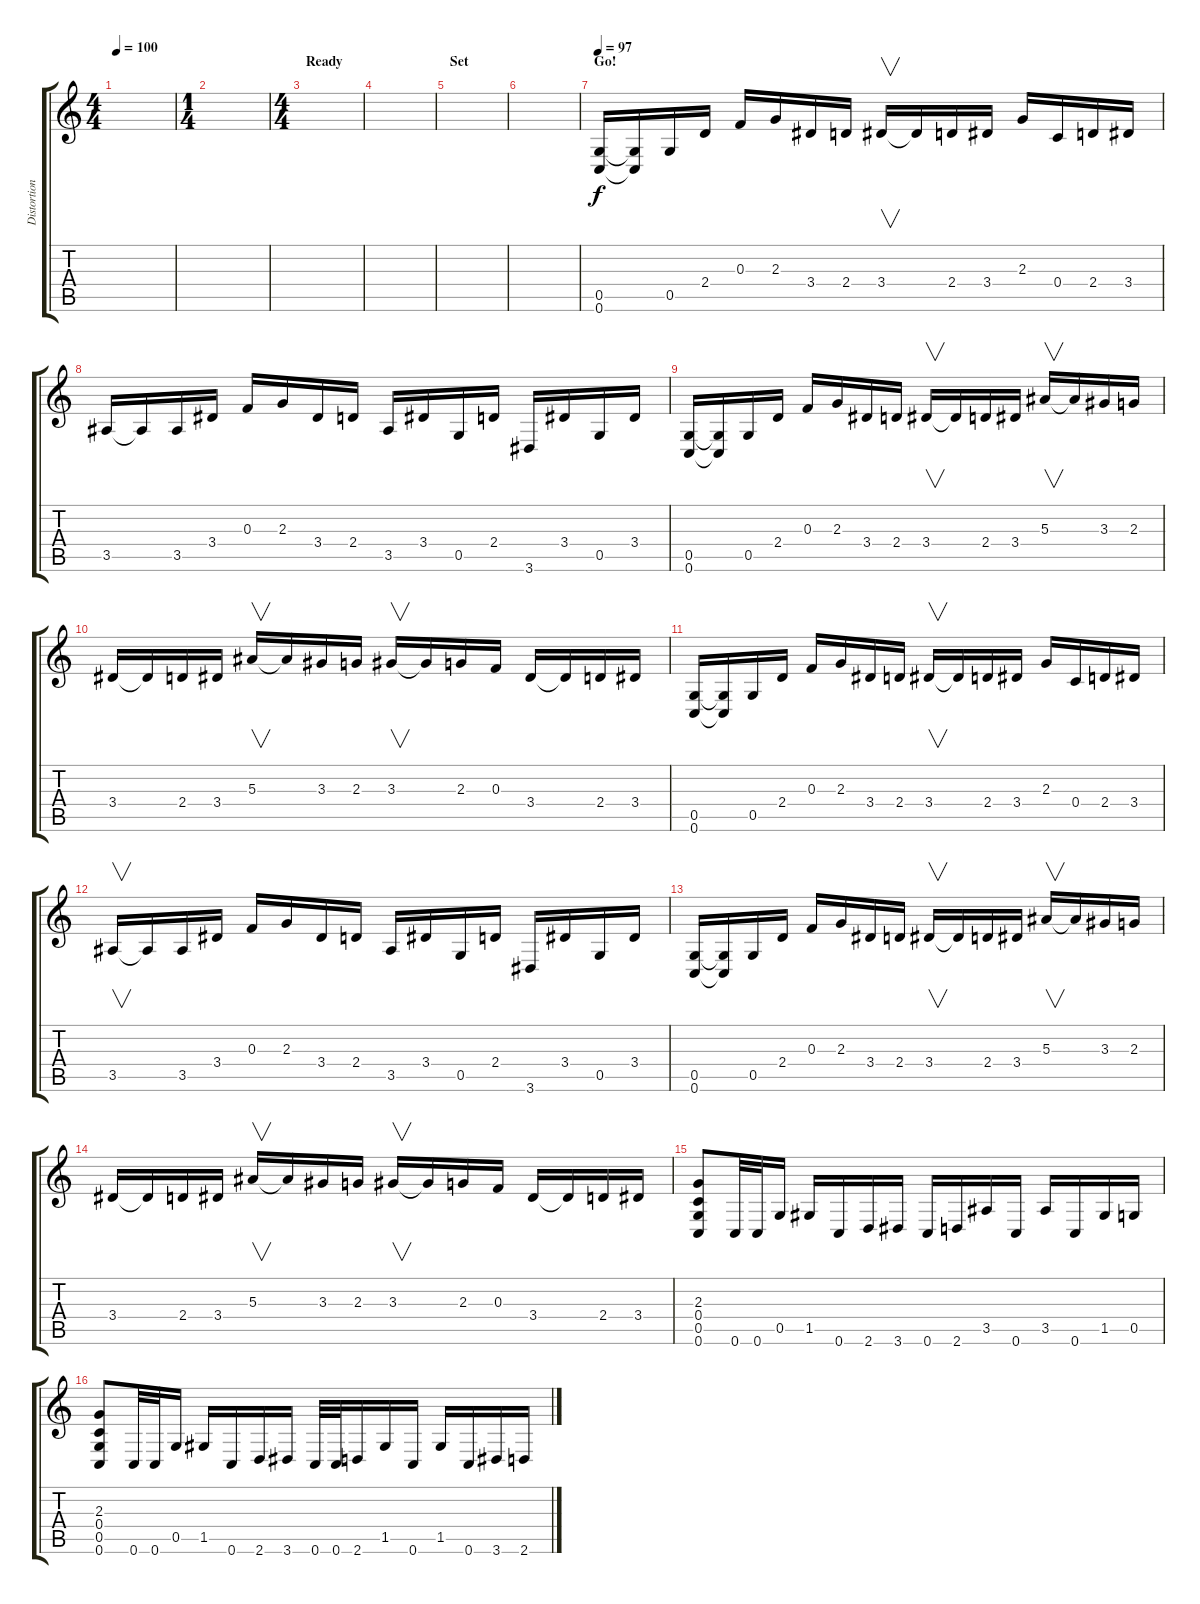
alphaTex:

\track ("Distortion Guitar 3" "Distortion") {instrument overdrivenguitar}
\staff {score tabs}
\tuning (D4 A3 F3 C3 G2 C2) {hide}
\ts (4 4)
\tempo 100
\clef g2
\ks c
|
\ts (1 4)
|
\ts (4 4)
\section ("" "Ready")
|
|
\section ("" "Set")
|
|
\section ("" "Go!")
\tempo 97
(0.5 0.6).16 (0.5{t} 0.6{t}).16 0.5.16 2.4.16 0.3.16 2.3.16 3.4.16 2.4.16 3.4.16{v} 3.4{t}.16 2.4.16 3.4.16 2.3.16 0.4.16 2.4.16 3.4.16 |
3.5.16 3.5{t}.16 3.5.16 3.4.16 0.3.16 2.3.16 3.4.16 2.4.16 3.5.16 3.4.16 0.5.16 2.4.16 3.6.16 3.4.16 0.5.16 3.4.16 |
(0.5 0.6).16 (0.5{t} 0.6{t}).16 0.5.16 2.4.16 0.3.16 2.3.16 3.4.16 2.4.16 3.4.16{v} 3.4{t}.16 2.4.16 3.4.16 5.3.16{v} 5.3{t}.16 3.3.16 2.3.16 |
3.4.16 3.4{t}.16 2.4.16 3.4.16 5.3.16{v} 5.3{t}.16 3.3.16 2.3.16 3.3.16{v} 3.3{t}.16 2.3.16 0.3.16 3.4.16 3.4{t}.16 2.4.16 3.4.16 |
(0.5 0.6).16 (0.5{t} 0.6{t}).16 0.5.16 2.4.16 0.3.16 2.3.16 3.4.16 2.4.16 3.4.16{v} 3.4{t}.16 2.4.16 3.4.16 2.3.16 0.4.16 2.4.16 3.4.16 |
3.5.16{v} 3.5{t}.16 3.5.16 3.4.16 0.3.16 2.3.16 3.4.16 2.4.16 3.5.16 3.4.16 0.5.16 2.4.16 3.6.16 3.4.16 0.5.16 3.4.16 |
(0.5 0.6).16 (0.5{t} 0.6{t}).16 0.5.16 2.4.16 0.3.16 2.3.16 3.4.16 2.4.16 3.4.16{v} 3.4{t}.16 2.4.16 3.4.16 5.3.16{v} 5.3{t}.16 3.3.16 2.3.16 |
3.4.16 3.4{t}.16 2.4.16 3.4.16 5.3.16{v} 5.3{t}.16 3.3.16 2.3.16 3.3.16{v} 3.3{t}.16 2.3.16 0.3.16 3.4.16 3.4{t}.16 2.4.16 3.4.16 |
(2.3 0.4 0.5 0.6).8 0.6.32 0.6.32 0.5.16 1.5.16 0.6.16 2.6.16 3.6.16 0.6.16 2.6.16 3.5.16 0.6.16 3.5.16 0.6.16 1.5.16 0.5.16 |
(2.3 0.4 0.5 0.6).8 0.6.32 0.6.32 0.5.16 1.5.16 0.6.16 2.6.16 3.6.16 0.6.32 0.6.32 2.6.16 1.5.16 0.6.16 1.5.16 0.6.16 3.6.16 2.6.16
